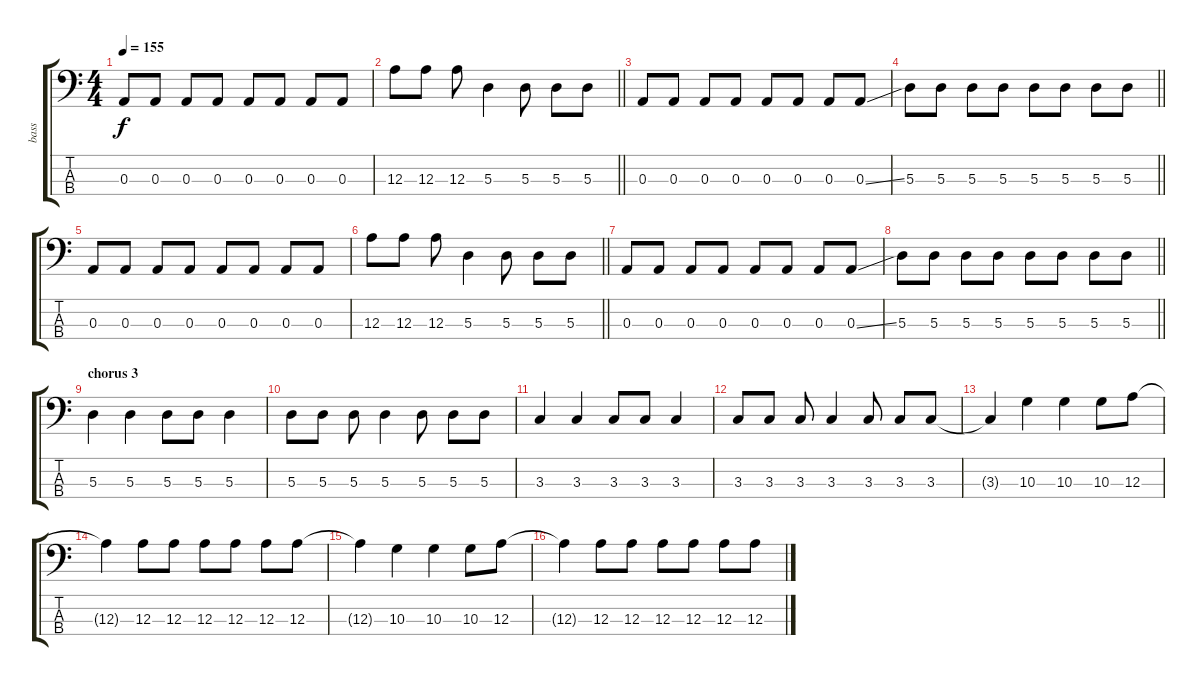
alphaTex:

\track ("bass " "bass ") {instrument electricguitarjazz}
\staff {score tabs}
\tuning (G2 D2 A1 D1) {hide}
\ts (4 4)
\tempo 155
\clef f4
\ks c
0.3.8{dy f} 0.3.8 0.3.8 0.3.8 0.3.8 0.3.8 0.3.8 0.3.8 |
\barLineRight lightlight
12.3.8 12.3.8 12.3.8 5.3.4 5.3.8 5.3.8 5.3.8 |
0.3.8 0.3.8 0.3.8 0.3.8 0.3.8 0.3.8 0.3.8 0.3{ss}.8 |
\barLineRight lightlight
5.3.8 5.3.8 5.3.8 5.3.8 5.3.8 5.3.8 5.3.8 5.3.8 |
0.3.8 0.3.8 0.3.8 0.3.8 0.3.8 0.3.8 0.3.8 0.3.8 |
\barLineRight lightlight
12.3.8 12.3.8 12.3.8 5.3.4 5.3.8 5.3.8 5.3.8 |
0.3.8 0.3.8 0.3.8 0.3.8 0.3.8 0.3.8 0.3.8 0.3{ss}.8 |
\barLineRight lightlight
5.3.8 5.3.8 5.3.8 5.3.8 5.3.8 5.3.8 5.3.8 5.3.8 |
\section ("" "chorus 3")
5.3.4 5.3.4 5.3.8 5.3.8 5.3.4 |
5.3.8 5.3.8 5.3.8 5.3.4 5.3.8 5.3.8 5.3.8 |
3.3.4 3.3.4 3.3.8 3.3.8 3.3.4 |
3.3.8 3.3.8 3.3.8 3.3.4 3.3.8 3.3.8 3.3.8 |
3.3{t}.4 10.3.4 10.3.4 10.3.8 12.3.8 |
12.3{t}.4 12.3.8 12.3.8 12.3.8 12.3.8 12.3.8 12.3.8 |
12.3{t}.4 10.3.4 10.3.4 10.3.8 12.3.8 |
12.3{t}.4 12.3.8 12.3.8 12.3.8 12.3.8 12.3.8 12.3.8
